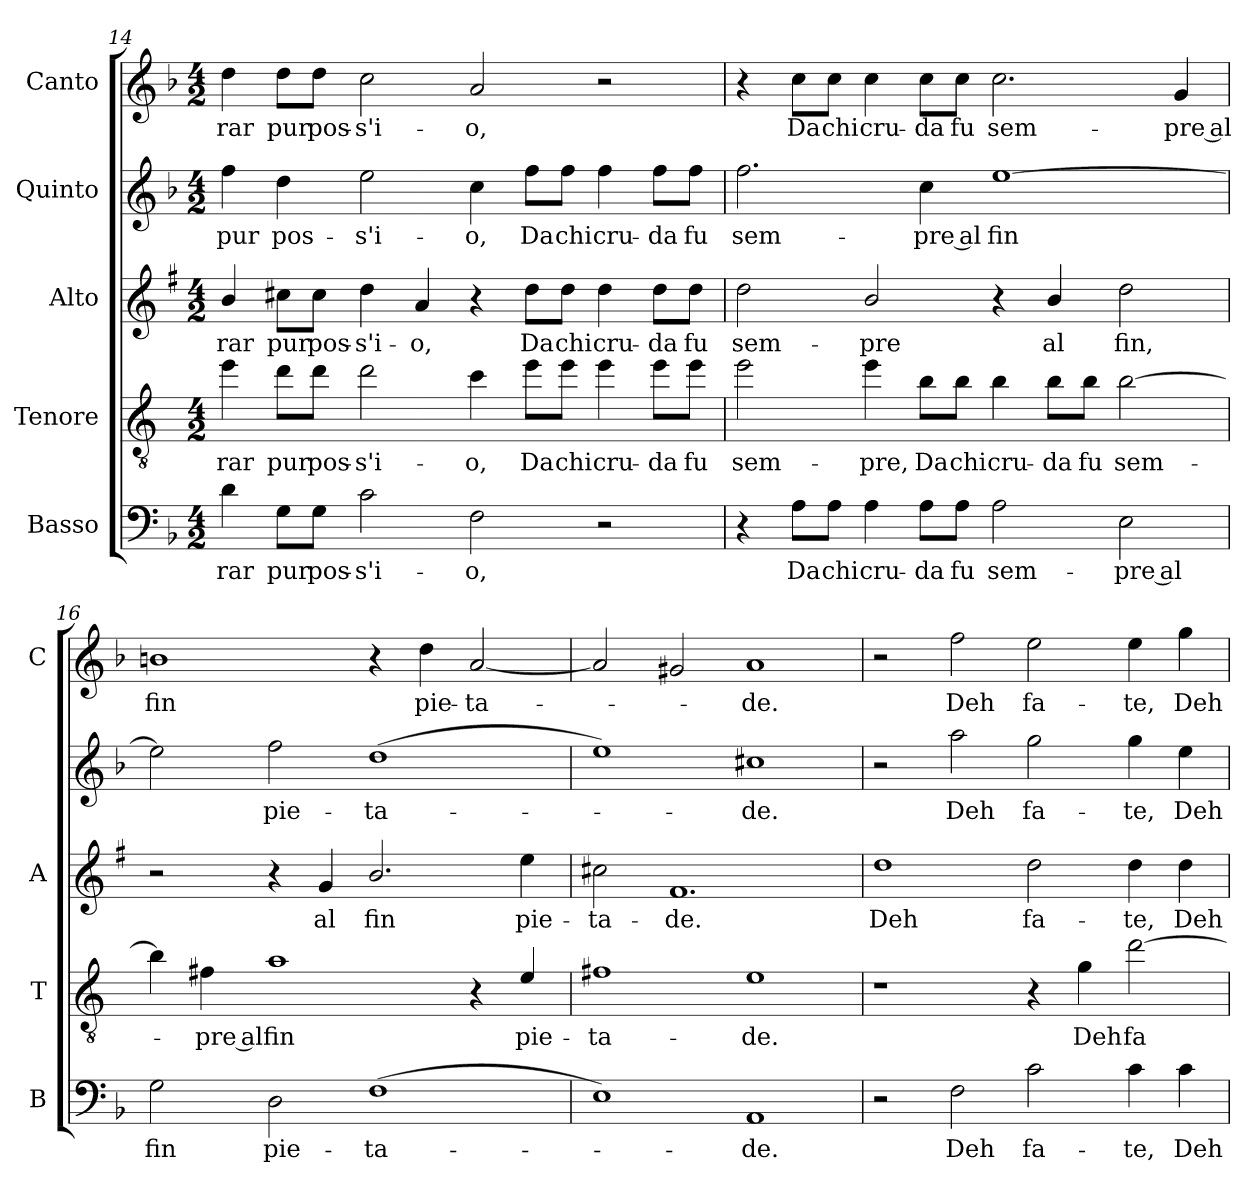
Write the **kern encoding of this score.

**kern	**text	**kern	**text	**kern	**text	**kern	**text	**kern	**text
*part5	*part5	*part4	*part4	*part3	*part3	*part2	*part2	*part1	*part1
*staff5	*staff5	*staff4	*staff4	*staff3	*staff3	*staff2	*staff2	*staff1	*staff1
*I"Basso	*	*I"Tenore	*	*I"Alto	*	*I"Quinto	*	*I"Canto	*
*I'B	*	*I'T	*	*I'A	*	*	*	*I'C	*
*clefF4	*	*clefGv2	*	*clefG2	*	*clefG2	*	*clefG2	*
*	*	*ITrd4c7	*	*ITrd1c2	*	*	*	*	*
*k[b-]	*	*k[b-]	*	*k[b-]	*	*k[b-]	*	*k[b-]	*
*F:	*	*F:	*	*F:	*	*F:	*	*F:	*
*M4/2	*	*M4/2	*	*M4/2	*	*M4/2	*	*M4/2	*
=14	=14	=14	=14	=14	=14	=14	=14	=14	=14
!	!LO:LY:b	!	!LO:LY:b	!	!LO:LY:b	!	!LO:LY:b	!	!LO:LY:b
4d\	-rar	4a\	-rar	4a/	-rar	4ff\	pur	4dd\	-rar
!	!LO:LY:b	!	!LO:LY:b	!	!LO:LY:b	!	!LO:LY:b	!	!LO:LY:b
8G\L	pur	8g\L	pur	8bn\L	pur	4dd\	pos-	8dd\L	pur
!	!LO:LY:b	!	!LO:LY:b	!	!LO:LY:b	!	!	!	!LO:LY:b
8G\J	pos-	8g\J	pos-	8b\J	pos-	.	.	8dd\J	pos-
!	!LO:LY:b	!	!LO:LY:b	!	!LO:LY:b	!	!LO:LY:b	!	!LO:LY:b
2c\	-s'i-	2g\	-s'i-	4cc\	-s'i-	2ee\	-s'i-	2cc\	-s'i-
!	!	!	!	!	!LO:LY:b	!	!	!	!
.	.	.	.	4g/	-o,	.	.	.	.
!	!LO:LY:b	!	!LO:LY:b	!	!	!	!LO:LY:b	!	!LO:LY:b
2F\	-o,	4f\	-o,	4r	.	4cc\	-o,	2a/	-o,
!	!	!	!LO:LY:b	!	!LO:LY:b	!	!LO:LY:b	!	!
.	.	8a\L	Da	8cc\L	Da	8ff\L	Da	.	.
!	!	!	!LO:LY:b	!	!LO:LY:b	!	!LO:LY:b	!	!
.	.	8a\J	chi	8cc\J	chi	8ff\J	chi	.	.
!	!	!	!LO:LY:b	!	!LO:LY:b	!	!LO:LY:b	!	!
2r	.	4a\	cru-	4cc\	cru-	4ff\	cru-	2r	.
!	!	!	!LO:LY:b	!	!LO:LY:b	!	!LO:LY:b	!	!
.	.	8a\L	-da	8cc\L	-da	8ff\L	-da	.	.
!	!	!	!LO:LY:b	!	!LO:LY:b	!	!LO:LY:b	!	!
.	.	8a\J	fu	8cc\J	fu	8ff\J	fu	.	.
!!LO:PB:g=z
=15	=15	=15	=15	=15	=15	=15	=15	=15	=15
!	!	!	!LO:LY:b	!	!LO:LY:b	!	!LO:LY:b	!	!
4r	.	2a\	sem-	2cc\	sem-	2.ff\	sem-	4r	.
!	!LO:LY:b	!	!	!	!	!	!	!	!LO:LY:b
8A\L	Da	.	.	.	.	.	.	8cc\L	Da
!	!LO:LY:b	!	!	!	!	!	!	!	!LO:LY:b
8A\J	chi	.	.	.	.	.	.	8cc\J	chi
!	!LO:LY:b	!	!LO:LY:b	!	!LO:LY:b	!	!	!	!LO:LY:b
4A\	cru-	4a\	-pre,	2a/	-pre	.	.	4cc\	cru-
!	!LO:LY:b	!	!LO:LY:b	!	!	!	!LO:LY:b	!	!LO:LY:b
8A\L	-da	8e\L	Da	.	.	4cc\	-pre al	8cc\L	-da
!	!LO:LY:b	!	!LO:LY:b	!	!	!	!	!	!LO:LY:b
8A\J	fu	8e\J	chi	.	.	.	.	8cc\J	fu
!	!LO:LY:b	!	!LO:LY:b	!	!	!	!LO:LY:b	!	!LO:LY:b
2A\	sem-	4e\	cru-	4r	.	[1ee	fin	2.cc\	sem-
!	!	!	!LO:LY:b	!	!LO:LY:b	!	!	!	!
.	.	8e\L	-da	4a/	al	.	.	.	.
!	!	!	!LO:LY:b	!	!	!	!	!	!
.	.	8e\J	fu	.	.	.	.	.	.
!	!LO:LY:b	!	!LO:LY:b	!	!LO:LY:b	!	!	!	!
2E\	-pre al	[2e\	sem-	2cc\	fin,	.	.	.	.
!	!	!	!	!	!	!	!	!	!LO:LY:b
.	.	.	.	.	.	.	.	4g/	-pre al
=16	=16	=16	=16	=16	=16	=16	=16	=16	=16
!	!LO:LY:b	!	!	!	!	!	!	!	!LO:LY:b
2G\	fin	4e\]	.	2r	.	2ee\]	.	1bn	fin
!	!	!	!LO:LY:b	!	!	!	!	!	!
.	.	4Bn\	-pre al	.	.	.	.	.	.
!	!LO:LY:b	!	!LO:LY:b	!	!	!	!LO:LY:b	!	!
2D\	pie-	1d	fin	4r	.	2ff\	pie-	.	.
!	!	!	!	!	!LO:LY:b	!	!	!	!
.	.	.	.	4f/	al	.	.	.	.
!	!LO:LY:b	!	!	!	!LO:LY:b	!	!LO:LY:b	!	!
(>1F	-ta-	.	.	2.a/	fin	(>1dd	-ta-	4r	.
!	!	!	!	!	!	!	!	!	!LO:LY:b
.	.	.	.	.	.	.	.	4dd\	pie-
!	!	!	!	!	!	!	!	!	!LO:LY:b
.	.	4r	.	.	.	.	.	[2a/	-ta-
!	!	!	!LO:LY:b	!	!LO:LY:b	!	!	!	!
.	.	4A/	pie-	4dd\	pie-	.	.	.	.
=17	=17	=17	=17	=17	=17	=17	=17	=17	=17
!	!	!	!LO:LY:b	!	!LO:LY:b	!	!	!	!
1E)	.	1Bn	-ta-	2bn\	-ta-	1ee)	.	2a/]	.
!	!	!	!	!	!LO:LY:b	!	!	!	!
.	.	.	.	1.e	-de.	.	.	2g#X/	.
!	!LO:LY:b	!	!LO:LY:b	!	!	!	!LO:LY:b	!	!LO:LY:b
1AA	-de.	1A	-de.	.	.	1cc#X	-de.	1a	-de.
!!LO:LB:g=z
=18	=18	=18	=18	=18	=18	=18	=18	=18	=18
!	!	!	!	!	!LO:LY:b	!	!	!	!
2r	.	1r	.	1cc	Deh	2r	.	2r	.
!	!LO:LY:b	!	!	!	!	!	!LO:LY:b	!	!LO:LY:b
2F\	Deh	.	.	.	.	2aa\	Deh	2ff\	Deh
!	!LO:LY:b	!	!	!	!LO:LY:b	!	!LO:LY:b	!	!LO:LY:b
2c\	fa-	4r	.	2cc\	fa-	2gg\	fa-	2ee\	fa-
!	!	!	!LO:LY:b	!	!	!	!	!	!
.	.	4c\	Deh	.	.	.	.	.	.
!	!LO:LY:b	!	!LO:LY:b	!	!LO:LY:b	!	!LO:LY:b	!	!LO:LY:b
4c\	-te,	[2g\	fa-	4cc\	-te,	4gg\	-te,	4ee\	-te,
!	!LO:LY:b	!	!	!	!LO:LY:b	!	!LO:LY:b	!	!LO:LY:b
4c\	Deh	.	.	4cc\	Deh	4ee\	Deh	4gg\	Deh
=	=	=	=	=	=	=	=	=	=
*-	*-	*-	*-	*-	*-	*-	*-	*-	*-
